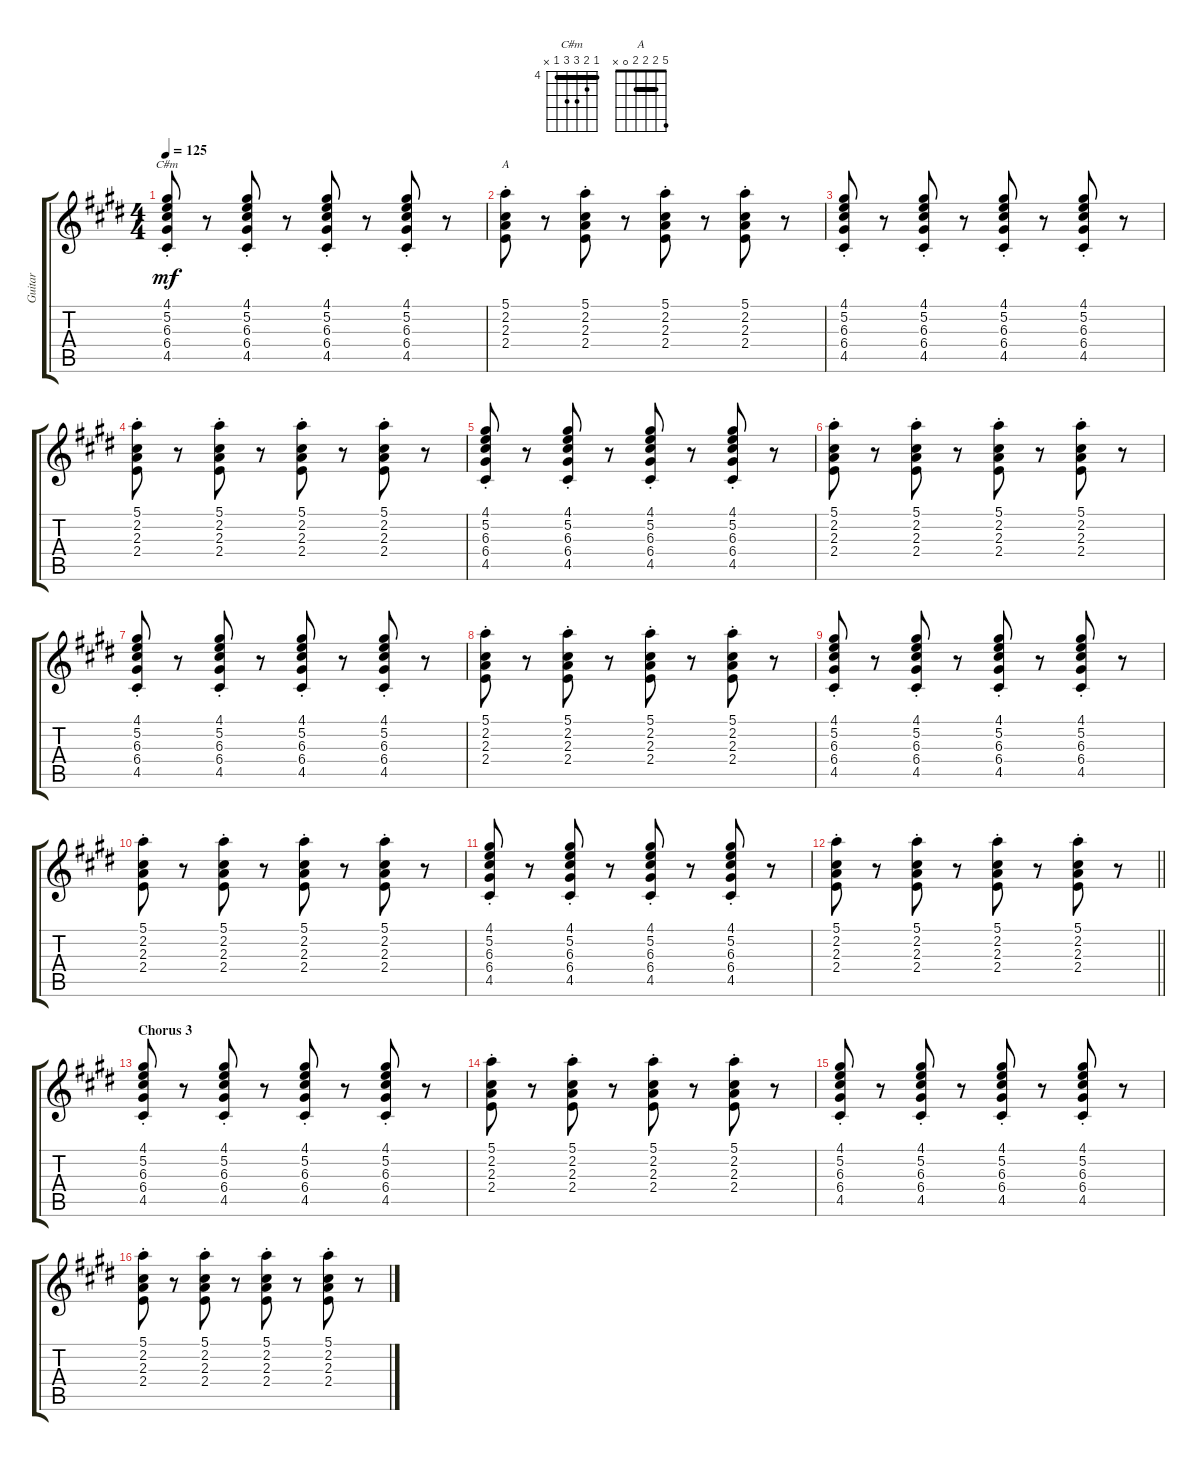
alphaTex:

\track ("Guitar" "Guitar") {instrument electricguitarclean}
\staff {score tabs}
\tuning (E4 B3 G3 D3 A2 E2) {hide}
\chord ("C#m" 4 5 6 6 4 x) {firstfret 4 barre 4}
\chord ("A" 5 2 2 2 0 x) {barre 2}
\ts (4 4)
\tempo 125
\clef g2
\ks c#minor
(4.1{st} 5.2{st} 6.3{st} 6.4{st} 4.5{st}).8{ch "C#m" dy mf} r.8 (4.1{st} 5.2{st} 6.3{st} 6.4{st} 4.5{st}).8 r.8 (4.1{st} 5.2{st} 6.3{st} 6.4{st} 4.5{st}).8 r.8 (4.1{st} 5.2{st} 6.3{st} 6.4{st} 4.5{st}).8 r.8 |
(5.1{st} 2.2{st} 2.3{st} 2.4{st}).8{ch "A"} r.8 (5.1{st} 2.2{st} 2.3{st} 2.4{st}).8 r.8 (5.1{st} 2.2{st} 2.3{st} 2.4{st}).8 r.8 (5.1{st} 2.2{st} 2.3{st} 2.4{st}).8 r.8 |
(4.1{st} 5.2{st} 6.3{st} 6.4{st} 4.5{st}).8 r.8 (4.1{st} 5.2{st} 6.3{st} 6.4{st} 4.5{st}).8 r.8 (4.1{st} 5.2{st} 6.3{st} 6.4{st} 4.5{st}).8 r.8 (4.1{st} 5.2{st} 6.3{st} 6.4{st} 4.5{st}).8 r.8 |
(5.1{st} 2.2{st} 2.3{st} 2.4{st}).8 r.8 (5.1{st} 2.2{st} 2.3{st} 2.4{st}).8 r.8 (5.1{st} 2.2{st} 2.3{st} 2.4{st}).8 r.8 (5.1{st} 2.2{st} 2.3{st} 2.4{st}).8 r.8 |
(4.1{st} 5.2{st} 6.3{st} 6.4{st} 4.5{st}).8 r.8 (4.1{st} 5.2{st} 6.3{st} 6.4{st} 4.5{st}).8 r.8 (4.1{st} 5.2{st} 6.3{st} 6.4{st} 4.5{st}).8 r.8 (4.1{st} 5.2{st} 6.3{st} 6.4{st} 4.5{st}).8 r.8 |
(5.1{st} 2.2{st} 2.3{st} 2.4{st}).8 r.8 (5.1{st} 2.2{st} 2.3{st} 2.4{st}).8 r.8 (5.1{st} 2.2{st} 2.3{st} 2.4{st}).8 r.8 (5.1{st} 2.2{st} 2.3{st} 2.4{st}).8 r.8 |
(4.1{st} 5.2{st} 6.3{st} 6.4{st} 4.5{st}).8 r.8 (4.1{st} 5.2{st} 6.3{st} 6.4{st} 4.5{st}).8 r.8 (4.1{st} 5.2{st} 6.3{st} 6.4{st} 4.5{st}).8 r.8 (4.1{st} 5.2{st} 6.3{st} 6.4{st} 4.5{st}).8 r.8 |
(5.1{st} 2.2{st} 2.3{st} 2.4{st}).8 r.8 (5.1{st} 2.2{st} 2.3{st} 2.4{st}).8 r.8 (5.1{st} 2.2{st} 2.3{st} 2.4{st}).8 r.8 (5.1{st} 2.2{st} 2.3{st} 2.4{st}).8 r.8 |
(4.1{st} 5.2{st} 6.3{st} 6.4{st} 4.5{st}).8 r.8 (4.1{st} 5.2{st} 6.3{st} 6.4{st} 4.5{st}).8 r.8 (4.1{st} 5.2{st} 6.3{st} 6.4{st} 4.5{st}).8 r.8 (4.1{st} 5.2{st} 6.3{st} 6.4{st} 4.5{st}).8 r.8 |
(5.1{st} 2.2{st} 2.3{st} 2.4{st}).8 r.8 (5.1{st} 2.2{st} 2.3{st} 2.4{st}).8 r.8 (5.1{st} 2.2{st} 2.3{st} 2.4{st}).8 r.8 (5.1{st} 2.2{st} 2.3{st} 2.4{st}).8 r.8 |
(4.1{st} 5.2{st} 6.3{st} 6.4{st} 4.5{st}).8 r.8 (4.1{st} 5.2{st} 6.3{st} 6.4{st} 4.5{st}).8 r.8 (4.1{st} 5.2{st} 6.3{st} 6.4{st} 4.5{st}).8 r.8 (4.1{st} 5.2{st} 6.3{st} 6.4{st} 4.5{st}).8 r.8 |
\barLineRight lightlight
(5.1{st} 2.2{st} 2.3{st} 2.4{st}).8 r.8 (5.1{st} 2.2{st} 2.3{st} 2.4{st}).8 r.8 (5.1{st} 2.2{st} 2.3{st} 2.4{st}).8 r.8 (5.1{st} 2.2{st} 2.3{st} 2.4{st}).8 r.8 |
\section ("" "Chorus 3")
(4.1{st} 5.2{st} 6.3{st} 6.4{st} 4.5{st}).8 r.8 (4.1{st} 5.2{st} 6.3{st} 6.4{st} 4.5{st}).8 r.8 (4.1{st} 5.2{st} 6.3{st} 6.4{st} 4.5{st}).8 r.8 (4.1{st} 5.2{st} 6.3{st} 6.4{st} 4.5{st}).8 r.8 |
(5.1{st} 2.2{st} 2.3{st} 2.4{st}).8 r.8 (5.1{st} 2.2{st} 2.3{st} 2.4{st}).8 r.8 (5.1{st} 2.2{st} 2.3{st} 2.4{st}).8 r.8 (5.1{st} 2.2{st} 2.3{st} 2.4{st}).8 r.8 |
(4.1{st} 5.2{st} 6.3{st} 6.4{st} 4.5{st}).8 r.8 (4.1{st} 5.2{st} 6.3{st} 6.4{st} 4.5{st}).8 r.8 (4.1{st} 5.2{st} 6.3{st} 6.4{st} 4.5{st}).8 r.8 (4.1{st} 5.2{st} 6.3{st} 6.4{st} 4.5{st}).8 r.8 |
(5.1{st} 2.2{st} 2.3{st} 2.4{st}).8 r.8 (5.1{st} 2.2{st} 2.3{st} 2.4{st}).8 r.8 (5.1{st} 2.2{st} 2.3{st} 2.4{st}).8 r.8 (5.1{st} 2.2{st} 2.3{st} 2.4{st}).8 r.8
